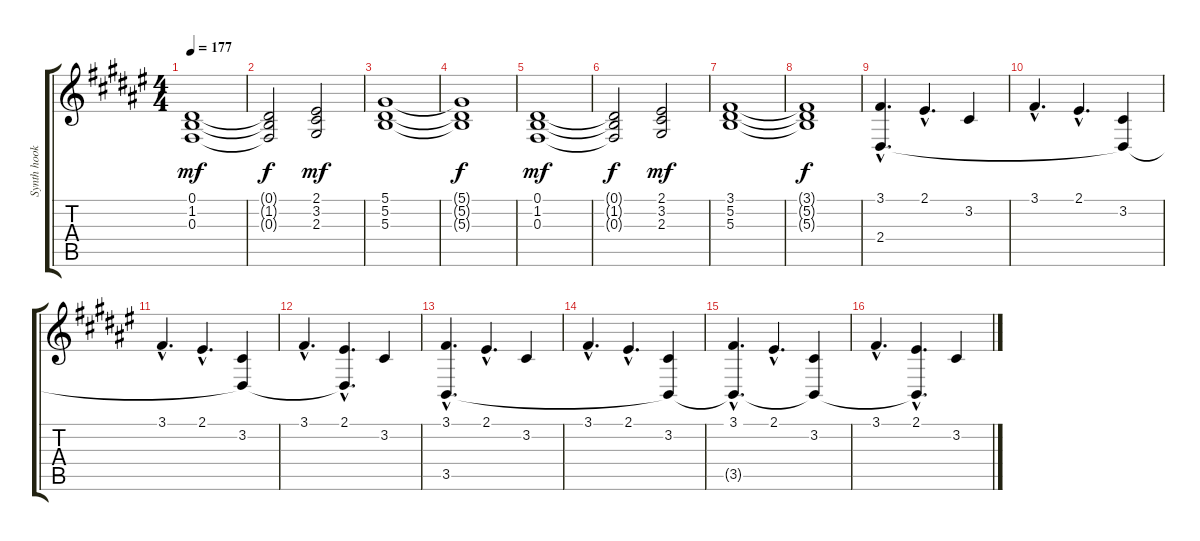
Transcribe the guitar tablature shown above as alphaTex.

\track ("Synth hook" "Synth hook") {instrument lead2sawtooth}
\staff {score tabs}
\tuning (Eb4 Bb3 Gb3 Db3 Ab2 Eb2) {hide}
\ts (4 4)
\tempo 177
\clef g2
\ks d#minor
(0.1 1.2 0.3).1{dy mf} |
(0.1{t} 1.2{t} 0.3{t}).2{dy f} (2.1 3.2 2.3).2{dy mf} |
(5.1 5.2 5.3).1 |
(5.1{t} 5.2{t} 5.3{t}).1{dy f} |
(0.1 1.2 0.3).1{dy mf} |
(0.1{t} 1.2{t} 0.3{t}).2{dy f} (2.1 3.2 2.3).2{dy mf} |
(3.1 5.2 5.3).1 |
(3.1{t} 5.2{t} 5.3{t}).1{dy f} |
(3.1{hac} 2.4).4{d} 2.1{hac}.4{d} 3.2.4 |
3.1{hac}.4{d} 2.1{hac}.4{d} (3.2 2.4{t}).4 |
3.1{hac}.4{d} 2.1{hac}.4{d} (3.2 2.4{t}).4 |
3.1{hac}.4{d} (2.1{hac} 2.4{hac t}).4{d} 3.2.4 |
(3.1{hac} 3.5).4{d} 2.1{hac}.4{d} 3.2.4 |
3.1{hac}.4{d} 2.1{hac}.4{d} (3.2 3.5{t}).4 |
(3.1{hac} 3.5{hac t}).4{d} 2.1{hac}.4{d} (3.2 3.5{t}).4 |
3.1{hac}.4{d} (2.1{hac} 3.5{hac t}).4{d} 3.2.4
